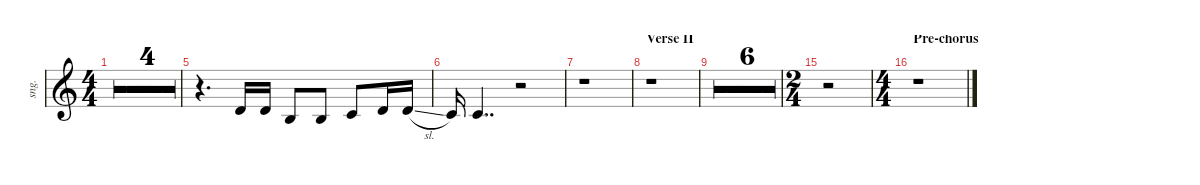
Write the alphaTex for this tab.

\defaultSystemsLayout 4
\hideDynamics
\bracketExtendMode nobrackets
\otherSystemsTrackNameOrientation horizontal
\track ("V. Harmony 1" "sng.") {multiBarRest instrument voiceoohs}
\staff {score}
\tuning (E4 B3 G3 D3 A2 E2)
\ts (4 4)
\tempo 70
\clef g2
\ks c
r.1{dy mf} |
r.1 |
r.1 |
r.1 |
r.4{d} 3.2.16 3.2.16 0.2.8 0.2.8 1.2.8 3.2.16 3.2{sl}.16 |
1.2.16 1.2.4{dd} r.2 |
r.1 |
\section ("" "Verse II")
r.1 |
r.1 |
r.1 |
r.1 |
r.1 |
r.1 |
r.1 |
\ts (2 4)
\beaming (8 2 2)
r.2 |
\ts (4 4)
\beaming (8 2 2 2 2)
\section ("" "Pre-chorus")
r.1
